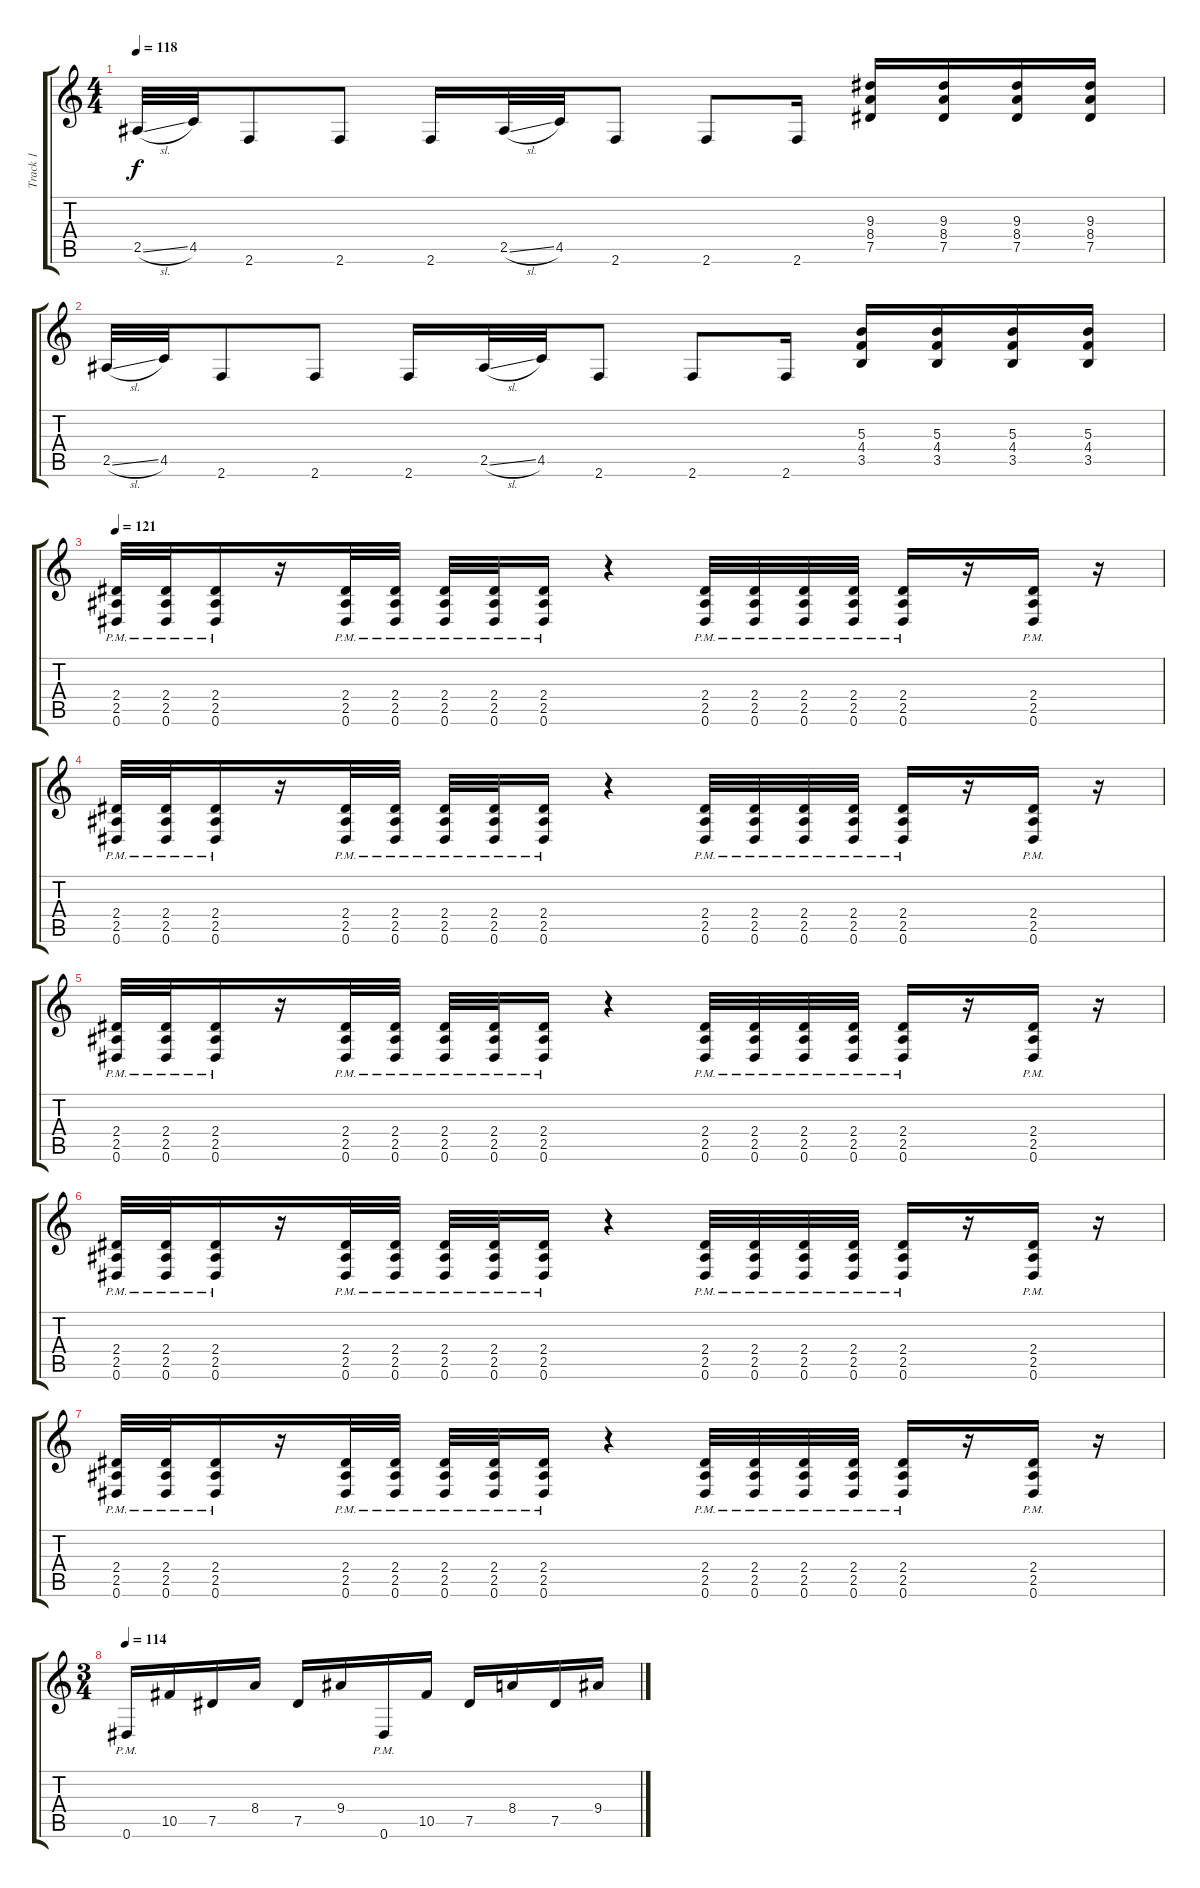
\track ("Track 1" "Track 1") {instrument overdrivenguitar}
\staff {score tabs}
\tuning (Eb4 Bb3 Gb3 Db3 Ab2 Eb2) {hide}
\ts (4 4)
\tempo 118
\clef g2
\ks c
2.5{sl}.32{dy f} 4.5.32 2.6.8 2.6.8 2.6.16 2.5{sl}.32 4.5.32 2.6.8 2.6.8 2.6.16 (9.3 8.4 7.5).16 (9.3 8.4 7.5).16 (9.3 8.4 7.5).16 (9.3 8.4 7.5).16 |
2.5{sl}.32 4.5.32 2.6.8 2.6.8 2.6.16 2.5{sl}.32 4.5.32 2.6.8 2.6.8 2.6.16 (5.3 4.4 3.5).16 (5.3 4.4 3.5).16 (5.3 4.4 3.5).16 (5.3 4.4 3.5).16 |
\tempo 121
(2.4{pm} 2.5{pm} 0.6{pm}).32 (2.4{pm} 2.5{pm} 0.6{pm}).32 (2.4{pm} 2.5{pm} 0.6{pm}).16 r.16 (2.4{pm} 2.5{pm} 0.6{pm}).32 (2.4{pm} 2.5{pm} 0.6{pm}).32 (2.4{pm} 2.5{pm} 0.6{pm}).32 (2.4{pm} 2.5{pm} 0.6{pm}).32 (2.4{pm} 2.5{pm} 0.6{pm}).16 r.4 (2.4{pm} 2.5{pm} 0.6{pm}).32 (2.4{pm} 2.5{pm} 0.6{pm}).32 (2.4{pm} 2.5{pm} 0.6{pm}).32 (2.4{pm} 2.5{pm} 0.6{pm}).32 (2.4{pm} 2.5{pm} 0.6{pm}).16 r.16 (2.4{pm} 2.5{pm} 0.6{pm}).16 r.16 |
(2.4{pm} 2.5{pm} 0.6{pm}).32 (2.4{pm} 2.5{pm} 0.6{pm}).32 (2.4{pm} 2.5{pm} 0.6{pm}).16 r.16 (2.4{pm} 2.5{pm} 0.6{pm}).32 (2.4{pm} 2.5{pm} 0.6{pm}).32 (2.4{pm} 2.5{pm} 0.6{pm}).32 (2.4{pm} 2.5{pm} 0.6{pm}).32 (2.4{pm} 2.5{pm} 0.6{pm}).16 r.4 (2.4{pm} 2.5{pm} 0.6{pm}).32 (2.4{pm} 2.5{pm} 0.6{pm}).32 (2.4{pm} 2.5{pm} 0.6{pm}).32 (2.4{pm} 2.5{pm} 0.6{pm}).32 (2.4{pm} 2.5{pm} 0.6{pm}).16 r.16 (2.4{pm} 2.5{pm} 0.6{pm}).16 r.16 |
(2.4{pm} 2.5{pm} 0.6{pm}).32 (2.4{pm} 2.5{pm} 0.6{pm}).32 (2.4{pm} 2.5{pm} 0.6{pm}).16 r.16 (2.4{pm} 2.5{pm} 0.6{pm}).32 (2.4{pm} 2.5{pm} 0.6{pm}).32 (2.4{pm} 2.5{pm} 0.6{pm}).32 (2.4{pm} 2.5{pm} 0.6{pm}).32 (2.4{pm} 2.5{pm} 0.6{pm}).16 r.4 (2.4{pm} 2.5{pm} 0.6{pm}).32 (2.4{pm} 2.5{pm} 0.6{pm}).32 (2.4{pm} 2.5{pm} 0.6{pm}).32 (2.4{pm} 2.5{pm} 0.6{pm}).32 (2.4{pm} 2.5{pm} 0.6{pm}).16 r.16 (2.4{pm} 2.5{pm} 0.6{pm}).16 r.16 |
(2.4{pm} 2.5{pm} 0.6{pm}).32 (2.4{pm} 2.5{pm} 0.6{pm}).32 (2.4{pm} 2.5{pm} 0.6{pm}).16 r.16 (2.4{pm} 2.5{pm} 0.6{pm}).32 (2.4{pm} 2.5{pm} 0.6{pm}).32 (2.4{pm} 2.5{pm} 0.6{pm}).32 (2.4{pm} 2.5{pm} 0.6{pm}).32 (2.4{pm} 2.5{pm} 0.6{pm}).16 r.4 (2.4{pm} 2.5{pm} 0.6{pm}).32 (2.4{pm} 2.5{pm} 0.6{pm}).32 (2.4{pm} 2.5{pm} 0.6{pm}).32 (2.4{pm} 2.5{pm} 0.6{pm}).32 (2.4{pm} 2.5{pm} 0.6{pm}).16 r.16 (2.4{pm} 2.5{pm} 0.6{pm}).16 r.16 |
(2.4{pm} 2.5{pm} 0.6{pm}).32 (2.4{pm} 2.5{pm} 0.6{pm}).32 (2.4{pm} 2.5{pm} 0.6{pm}).16 r.16 (2.4{pm} 2.5{pm} 0.6{pm}).32 (2.4{pm} 2.5{pm} 0.6{pm}).32 (2.4{pm} 2.5{pm} 0.6{pm}).32 (2.4{pm} 2.5{pm} 0.6{pm}).32 (2.4{pm} 2.5{pm} 0.6{pm}).16 r.4 (2.4{pm} 2.5{pm} 0.6{pm}).32 (2.4{pm} 2.5{pm} 0.6{pm}).32 (2.4{pm} 2.5{pm} 0.6{pm}).32 (2.4{pm} 2.5{pm} 0.6{pm}).32 (2.4{pm} 2.5{pm} 0.6{pm}).16 r.16 (2.4{pm} 2.5{pm} 0.6{pm}).16 r.16 |
\ts (3 4)
\tempo 114
0.6{pm}.16{volume 9} 10.5.16 7.5.16 8.4.16 7.5.16 9.4.16 0.6{pm}.16 10.5.16 7.5.16 8.4.16 7.5.16 9.4.16
